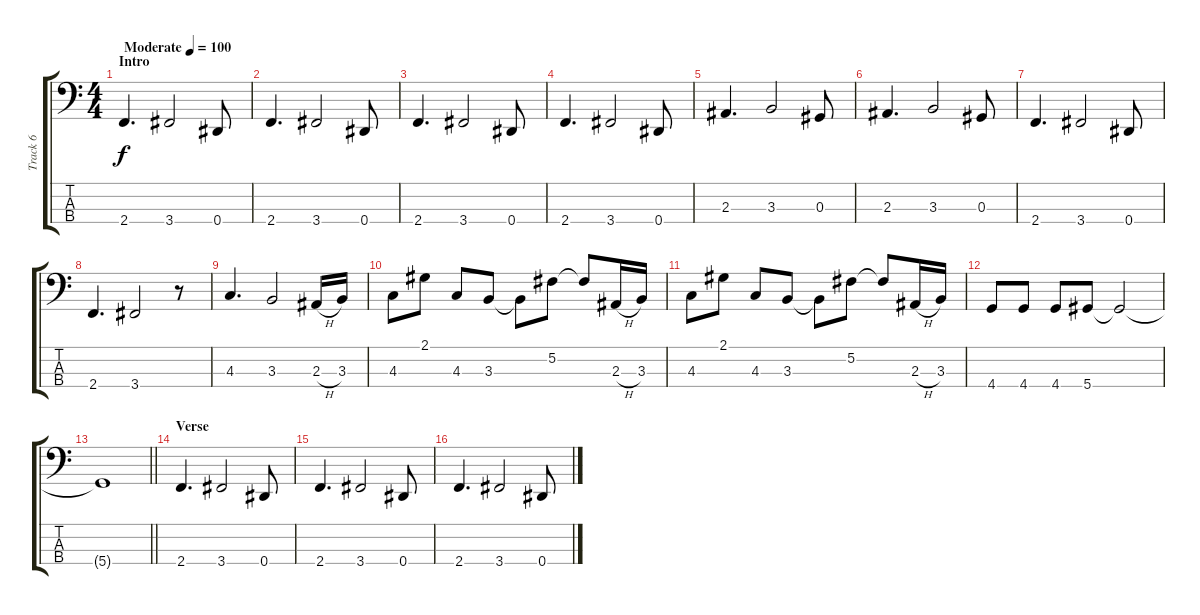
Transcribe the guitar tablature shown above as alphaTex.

\track ("Track 6" "Track 6") {instrument electricbasspick}
\staff {score tabs}
\tuning (Gb2 Db2 Ab1 Eb1) {hide}
\ts (4 4)
\section ("" "Intro")
\tempo (100 "Moderate")
\clef f4
\ks c
2.4.4{d dy f instrument electricbasspick} 3.4.2 0.4.8 |
2.4.4{d} 3.4.2 0.4.8 |
2.4.4{d} 3.4.2 0.4.8 |
2.4.4{d} 3.4.2 0.4.8 |
2.3.4{d} 3.3.2 0.3.8 |
2.3.4{d} 3.3.2 0.3.8 |
2.4.4{d} 3.4.2 0.4.8 |
2.4.4{d} 3.4.2 r.8 |
4.3.4{d} 3.3.2 2.3{h}.16 3.3.16 |
4.3.8 2.1.8 4.3.8 3.3.8 3.3{t}.8 5.2.8 5.2{t}.8 2.3{h}.16 3.3.16 |
4.3.8 2.1.8 4.3.8 3.3.8 3.3{t}.8 5.2.8 5.2{t}.8 2.3{h}.16 3.3.16 |
4.4.8 4.4.8 4.4.8 5.4.8 5.4{t}.2 |
\barLineRight lightlight
5.4{t}.1 |
\section ("" "Verse")
2.4.4{d} 3.4.2 0.4.8 |
2.4.4{d} 3.4.2 0.4.8 |
2.4.4{d} 3.4.2 0.4.8
